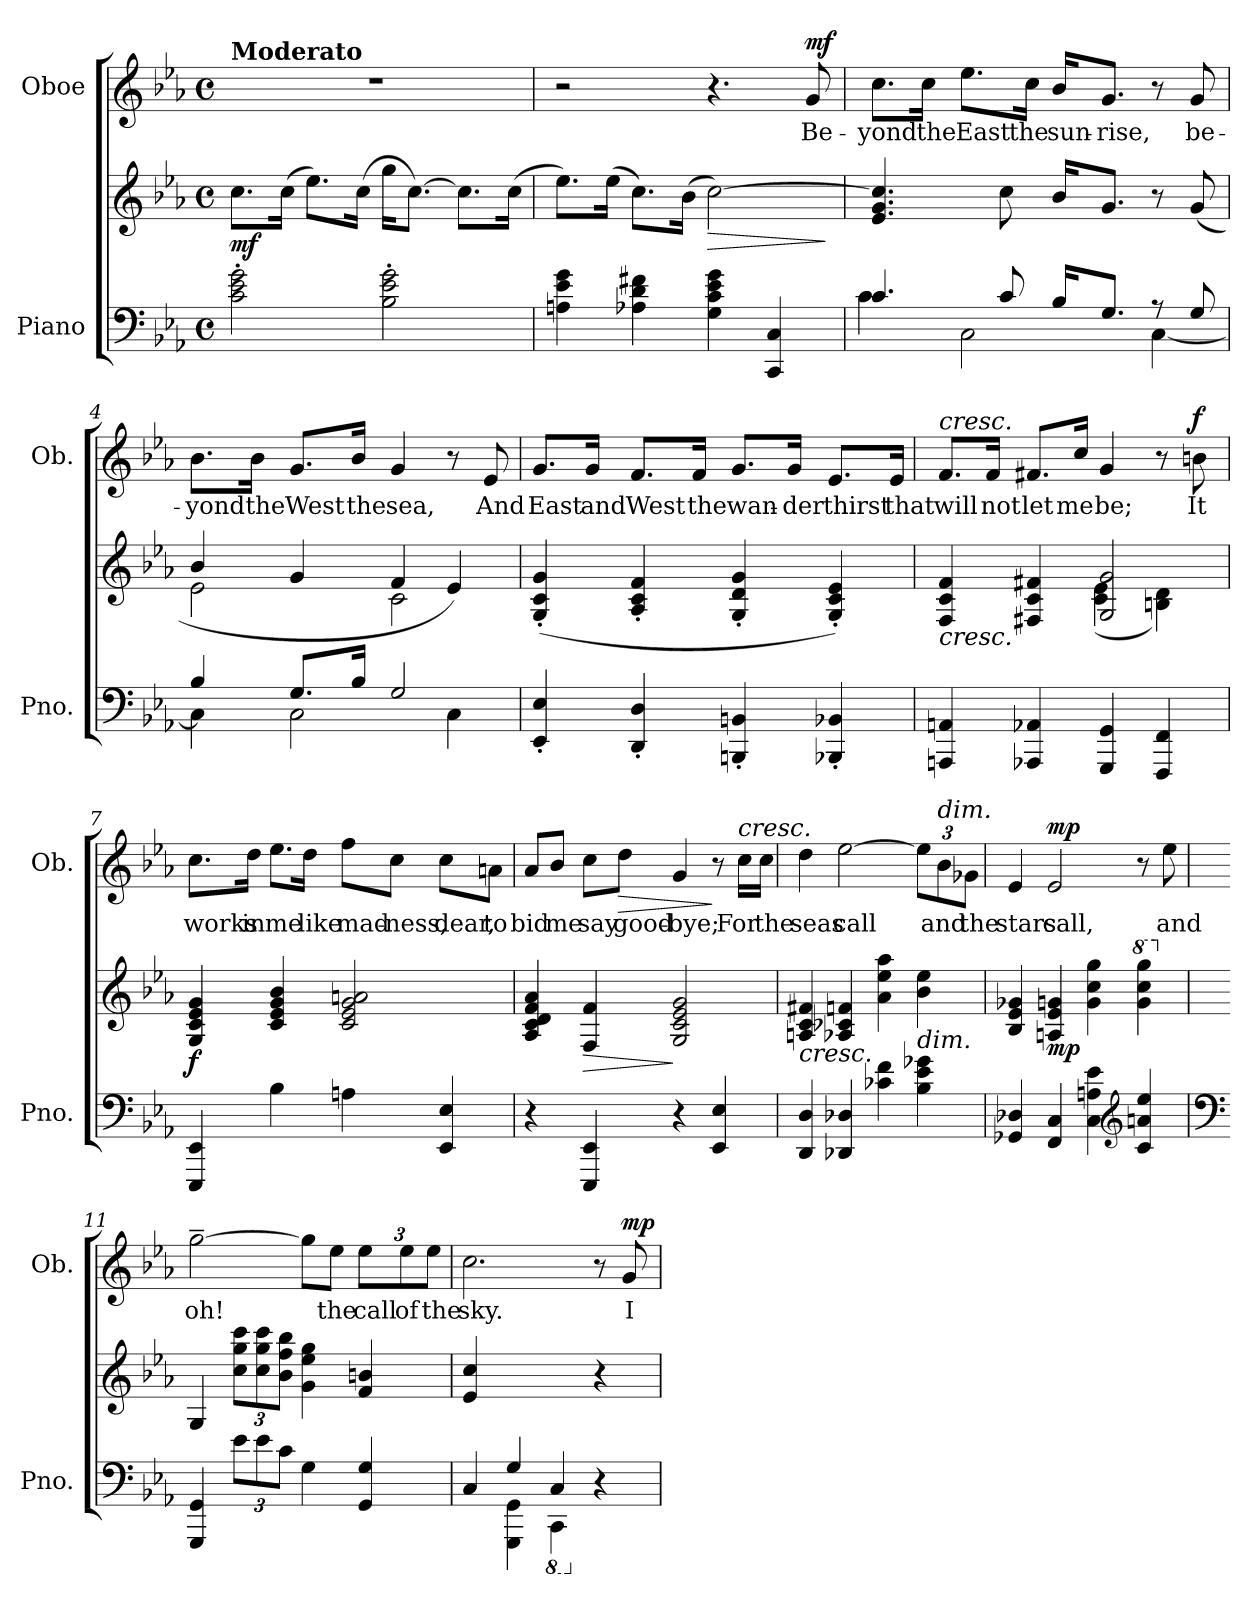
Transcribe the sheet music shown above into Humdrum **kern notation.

**kern	**kern	**dynam	**kern	**text	**dynam
*part2	*part2	*part2	*part1	*part1	*part1
*staff3	*staff2	*staff2/3	*staff1	*staff1	*staff1
*I"Piano	*	*	*I"Oboe	*	*
*I'Pno.	*	*	*I'Ob.	*	*
*clefF4	*clefG2	*	*clefG2	*	*
*k[b-e-a-]	*k[b-e-a-]	*	*k[b-e-a-]	*	*
*M4/4	*M4/4	*	*M4/4	*	*
*met(c)	*met(c)	*	*met(c)	*	*
=1	=1	=1	=1	=1	=1
!	!	!	!LO:TX:a:B:t=Moderato	!	!
!	!	!LO:DY:b	!	!	!
2c\' 2e-\' 2g\'	8.cc\L	mf	1r	.	.
.	(16cc\Jk	.	.	.	.
.	8.ee-\L)	.	.	.	.
.	(16cc\Jk	.	.	.	.
2B-\' 2e-\' 2g\'	16gg\KL	.	.	.	.
.	[8.cc\J)	.	.	.	.
.	8.cc\L]	.	.	.	.
.	(16cc\Jk	.	.	.	.
=2	=2	=2	=2	=2	=2
4An\ 4e-\ 4g\	8.ee-\L)	.	2r	.	.
.	(16ee-\Jk	.	.	.	.
4A-X\ 4d\ 4f#X\	8.cc\L)	.	.	.	.
.	(16b-\Jk	.	.	.	.
!	!	!LO:HP:b	!	!	!
4G\ 4c\ 4e-\ 4g\	[2cc\)	>	4.r	.	.
4CC/ 4C/	.	.	.	.	.
!	!	!	!	!LO:LY:b	!LO:DY:a
.	.	.	8g/	Be-	mf
.	.	]	.	.	.
=3	=3	=3	=3	=3	=3
*^	*	*	*	*	*
!	!	!	!	!	!LO:LY:b	!
4.c/	4c\	4.e-/ 4.g/ 4.cc/]	.	8.cc\L	-yond	.
!	!	!	!	!	!LO:LY:b	!
.	.	.	.	16cc\Jk	the	.
!	!	!	!	!	!LO:LY:b	!
.	2C\	.	.	8.ee-\L	East	.
8c/	.	8cc\	.	.	.	.
!	!	!	!	!	!LO:LY:b	!
.	.	.	.	16cc\Jk	the	.
!	!	!	!	!	!LO:LY:b	!
16B-/KL	.	16b-/KL	.	16b-/KL	sun-	.
!	!	!	!	!	!LO:LY:b	!
8.G/J	.	8.g/J	.	8.g/J	-rise,	.
8r	[4C\	8r	.	8r	.	.
!	!	!	!	!	!LO:LY:b	!
8G/	.	(8g/	.	8g/	be-	.
!!LO:LB:g=z
=4	=4	=4	=4	=4	=4	=4
*	*	*^	*	*	*	*
!	!	!	!	!	!	!LO:LY:b	!
4B-/	4C\]	4b-/	2e-\	.	8.b-\L	-yond	.
!	!	!	!	!	!	!LO:LY:b	!
.	.	.	.	.	16b-\Jk	the	.
!	!	!	!	!	!	!LO:LY:b	!
8.G/L	2C\	4g/	.	.	8.g/L	West	.
!	!	!	!	!	!	!LO:LY:b	!
16B-/Jk	.	.	.	.	16b-/Jk	the	.
!	!	!	!	!	!	!LO:LY:b	!
2G/	.	4f/	2c\	.	4g/	sea,	.
.	4C\	4e-/)	.	.	8r	.	.
!	!	!	!	!	!	!LO:LY:b	!
.	.	.	.	.	8e-/	And	.
*v	*v	*	*	*	*	*	*
*	*v	*v	*	*	*	*
=5	=5	=5	=5	=5	=5
!	!	!	!	!LO:LY:b	!
4EE-/' 4E-/'	(4G/' 4c/' 4g/'	.	8.g/L	East	.
!	!	!	!	!LO:LY:b	!
.	.	.	16g/Jk	and	.
!	!	!	!	!LO:LY:b	!
4DD/' 4D/'	4A-/' 4c/' 4f/'	.	8.f/L	West	.
!	!	!	!	!LO:LY:b	!
.	.	.	16f/Jk	the	.
!	!	!	!	!LO:LY:b	!
4BBBn/' 4BBn/'	4G/' 4d/' 4g/'	.	8.g/L	wan-	.
!	!	!	!	!LO:LY:b	!
.	.	.	16g/Jk	-der	.
!	!	!	!	!LO:LY:b	!
4BBB-X/' 4BB-X/'	4G/' 4c/' 4e-/')	.	8.e-/L	thirst	.
!	!	!	!	!LO:LY:b	!
.	.	.	16e-/Jk	that	.
=6	=6	=6	=6	=6	=6
*	*^	*	*	*	*
!	!	!	!	!LO:TX:a:i:t=cresc.	!	!
!	!LO:TX:b:i:t=cresc.	!	!	!	!	!
!	!	!	!	!	!LO:LY:b	!
4AAAn/ 4AAn/	4F/ 4c/ 4f/	2ryy	.	8.f/L	will	.
!	!	!	!	!	!LO:LY:b	!
.	.	.	.	16f/Jk	not	.
!	!	!	!	!	!LO:LY:b	!
4AAA-X/ 4AA-X/	4F#X/ 4c/ 4f#X/	.	.	8.f#X/L	let	.
!	!	!	!	!	!LO:LY:b	!
.	.	.	.	16cc/Jk	me	.
!	!	!	!	!	!LO:LY:b	!
4GGG/ 4GG/	2G/ 2g/	(4c\ 4e-\	.	4g/	be;	.
4FFF/ 4FF/	.	4Bn\ 4d\)	.	8r	.	.
!	!	!	!	!	!LO:LY:b	!LO:DY:a
.	.	.	.	8bn\	It	f
*	*v	*v	*	*	*	*
!!LO:LB:g=z
=7	=7	=7	=7	=7	=7
!	!	!LO:DY:b	!	!LO:LY:b	!
4EEE-/ 4EE-/	4G/ 4c/ 4e-/ 4g/	f	8.cc\L	works	.
!	!	!	!	!LO:LY:b	!
.	.	.	16dd\Jk	in	.
!	!	!	!	!LO:LY:b	!
4B-\	4c/ 4e-/ 4g/ 4b-/	.	8.ee-\L	me	.
!	!	!	!	!LO:LY:b	!
.	.	.	16dd\Jk	like	.
!	!	!	!	!LO:LY:b	!
4An\	2c/ 2e-/ 2g/ 2an/	.	8ff\L	mad-	.
!	!	!	!	!LO:LY:b	!
.	.	.	8cc\J	-ness,	.
!	!	!	!	!LO:LY:b	!
4EE-/ 4E-/	.	.	8cc\L	dear,	.
!	!	!	!	!LO:LY:b	!
.	.	.	8an\J	to	.
=8	=8	=8	=8	=8	=8
!	!	!	!	!LO:LY:b	!
4r	4A-/ 4c/ 4d/ 4f/ 4a-/	.	8a-/L	bid	.
!	!	!	!	!LO:LY:b	!
.	.	.	8b-/J	me	.
!	!	!LO:HP:b	!	!LO:LY:b	!
4EEE-/ 4EE-/	4F/ 4f/	>	8cc\L	say	.
!	!	!	!	!LO:LY:b	!LO:HP:b
.	.	.	8dd\J	good-	>
!	!	!	!	!LO:LY:b	!
4r	2G/ 2c/ 2e-/ 2g/	]	4g/	-bye;	.
4EE-/ 4E-/	.	.	8r	.	]
!	!	!	!LO:TX:a:i:t=cresc.	!	!
!	!	!	!	!LO:LY:b	!
.	.	.	16cc\LL	For	.
!	!	!	!	!LO:LY:b	!
.	.	.	16cc\JJ	the	.
=9	=9	=9	=9	=9	=9
!	!LO:TX:b:i:t=cresc.	!	!	!	!
!	!	!	!	!LO:LY:b	!
4DD/ 4D/	4An/ 4c/ 4f#X/	.	4dd\	seas	.
!	!	!	!	!LO:LY:b	!
4DD-X/ 4D-X/	4A-X/ 4c-X/ 4fn/	.	[2ee-\	call	.
4c-X\ 4f\	4a-\ 4ee-\ 4aa-\	.	.	.	.
!	!LO:TX:b:i:t=dim.	!	!	!	!
4B-\ 4e-\ 4g-X\	4b-\ 4ee-\	.	12ee-\L]	.	.
!	!	!	!LO:TX:a:i:t=dim.	!	!
!	!	!	!	!LO:LY:b	!
.	.	.	12b-\	and	.
!	!	!	!	!LO:LY:b	!
.	.	.	12g-X\J	the	.
!!LO:PB:g=z
=10	=10	=10	=10	=10	=10
!	!	!	!	!LO:LY:b	!
4GG-X/ 4D-X/	4B-/ 4e-/ 4g-X/	.	4e-/	stars	.
!	!	!LO:DY:b	!	!LO:LY:b	!LO:DY:a
4FF/ 4C/	4An/ 4e-/ 4gn/	mp	2e-/	call,	mp
4C\ 4An\ 4e-\	4g\ 4cc\ 4gg\	.	.	.	.
*clefG2	*	*	*	*	*
*	*8va	*	*	*	*
4c/ 4an/ 4ee-/	4gg\ 4ccc\ 4ggg\	.	8r	.	.
!	!	!	!	!LO:LY:b	!
.	.	.	8ee-\	and	.
=11	=11	=11	=11	=11	=11
*clefF4	*	*	*	*	*
*	*X8va	*	*	*	*
!	!	!	!	!LO:LY:b	!
4GGG/ 4GG/	4G/	.	[2gg~\	oh!	.
*Xbrackettup	*Xbrackettup	*	*	*	*
12e-\L	12cc\ 12gg\ 12ccc\L	.	.	.	.
12e-\	12cc\ 12gg\ 12ccc\	.	.	.	.
12c\J	12b-\ 12ff\ 12bb-\J	.	.	.	.
4G\	4g\ 4ee-\ 4gg\	.	8gg\L]	.	.
!	!	!	!	!LO:LY:b	!
.	.	.	8ee-\J	the	.
!	!	!	!	!LO:LY:b	!
4GG/ 4G/	4f/ 4bn/	.	12ee-\L	call	.
!	!	!	!	!LO:LY:b	!
.	.	.	12ee-\	of	.
!	!	!	!	!LO:LY:b	!
.	.	.	12ee-\J	the	.
=12	=12	=12	=12	=12	=12
*^	*	*	*	*	*
!	!	!	!	!	!LO:LY:b	!
4C/	4ryy	4e-/ 4cc/	.	2.cc\	sky.	.
4G/	4GGG\ 4GG\	4ryy	.	.	.	.
*8ba	*	*	*	*	*	*
4CC/	4CCC\	4ryy	.	.	.	.
*X8ba	*	*	*	*	*	*
4r	4ryy	4r	.	8r	.	.
!	!	!	!	!	!LO:LY:b	!LO:DY:a
.	.	.	.	8g/	I	mp
*v	*v	*	*	*	*	*
=	=	=	=	=	=
*-	*-	*-	*-	*-	*-
